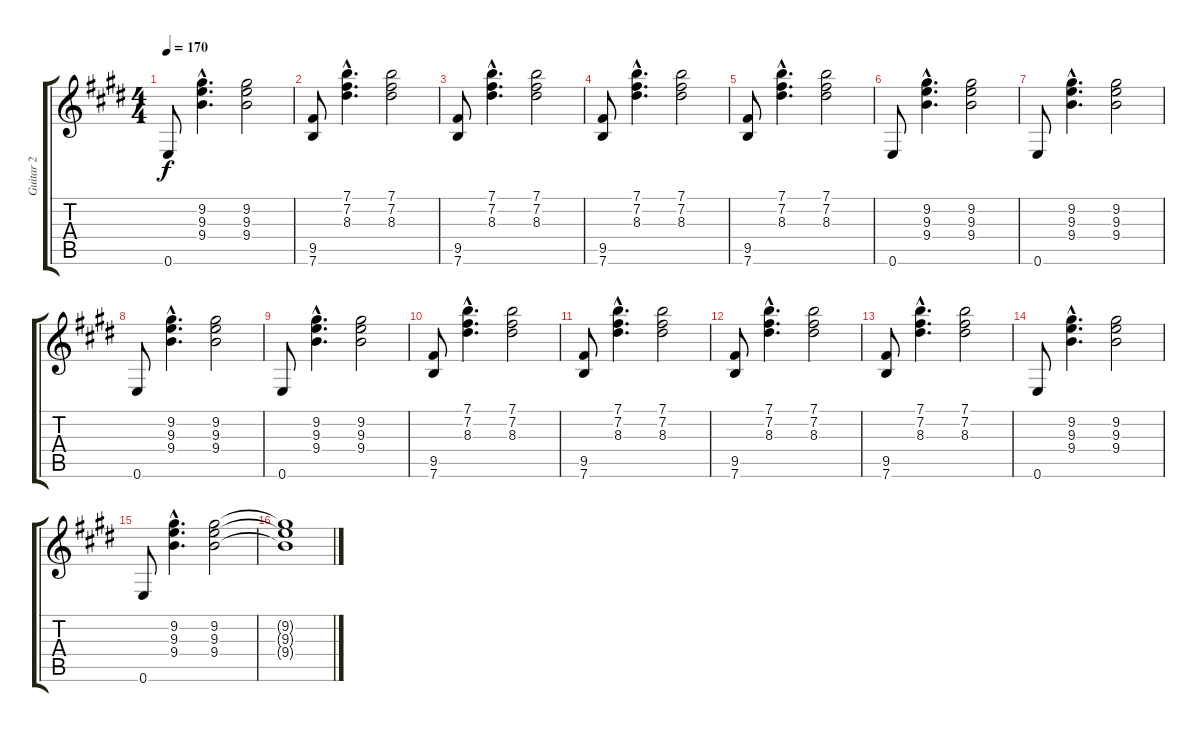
\track ("Guitar 2" "Guitar 2") {instrument overdrivenguitar}
\staff {score tabs}
\tuning (E4 B3 G3 D3 A2 E2) {hide}
\ts (4 4)
\tempo 170
\clef g2
\ks e
0.6.8{dy f} (9.2{hac} 9.3{hac} 9.4{hac}).4{d} (9.2 9.3 9.4).2 |
(9.5 7.6).8 (7.1{hac} 7.2{hac} 8.3{hac}).4{d} (7.1 7.2 8.3).2 |
(9.5 7.6).8 (7.1{hac} 7.2{hac} 8.3{hac}).4{d} (7.1 7.2 8.3).2 |
(9.5 7.6).8 (7.1{hac} 7.2{hac} 8.3{hac}).4{d} (7.1 7.2 8.3).2 |
(9.5 7.6).8 (7.1{hac} 7.2{hac} 8.3{hac}).4{d} (7.1 7.2 8.3).2 |
0.6.8 (9.2{hac} 9.3{hac} 9.4{hac}).4{d} (9.2 9.3 9.4).2 |
0.6.8 (9.2{hac} 9.3{hac} 9.4{hac}).4{d} (9.2 9.3 9.4).2 |
0.6.8 (9.2{hac} 9.3{hac} 9.4{hac}).4{d} (9.2 9.3 9.4).2 |
0.6.8 (9.2{hac} 9.3{hac} 9.4{hac}).4{d} (9.2 9.3 9.4).2 |
(9.5 7.6).8 (7.1{hac} 7.2{hac} 8.3{hac}).4{d} (7.1 7.2 8.3).2 |
(9.5 7.6).8 (7.1{hac} 7.2{hac} 8.3{hac}).4{d} (7.1 7.2 8.3).2 |
(9.5 7.6).8 (7.1{hac} 7.2{hac} 8.3{hac}).4{d} (7.1 7.2 8.3).2 |
(9.5 7.6).8 (7.1{hac} 7.2{hac} 8.3{hac}).4{d} (7.1 7.2 8.3).2 |
0.6.8 (9.2{hac} 9.3{hac} 9.4{hac}).4{d} (9.2 9.3 9.4).2 |
0.6.8 (9.2{hac} 9.3{hac} 9.4{hac}).4{d} (9.2 9.3 9.4).2 |
(9.2{t} 9.3{t} 9.4{t}).1
